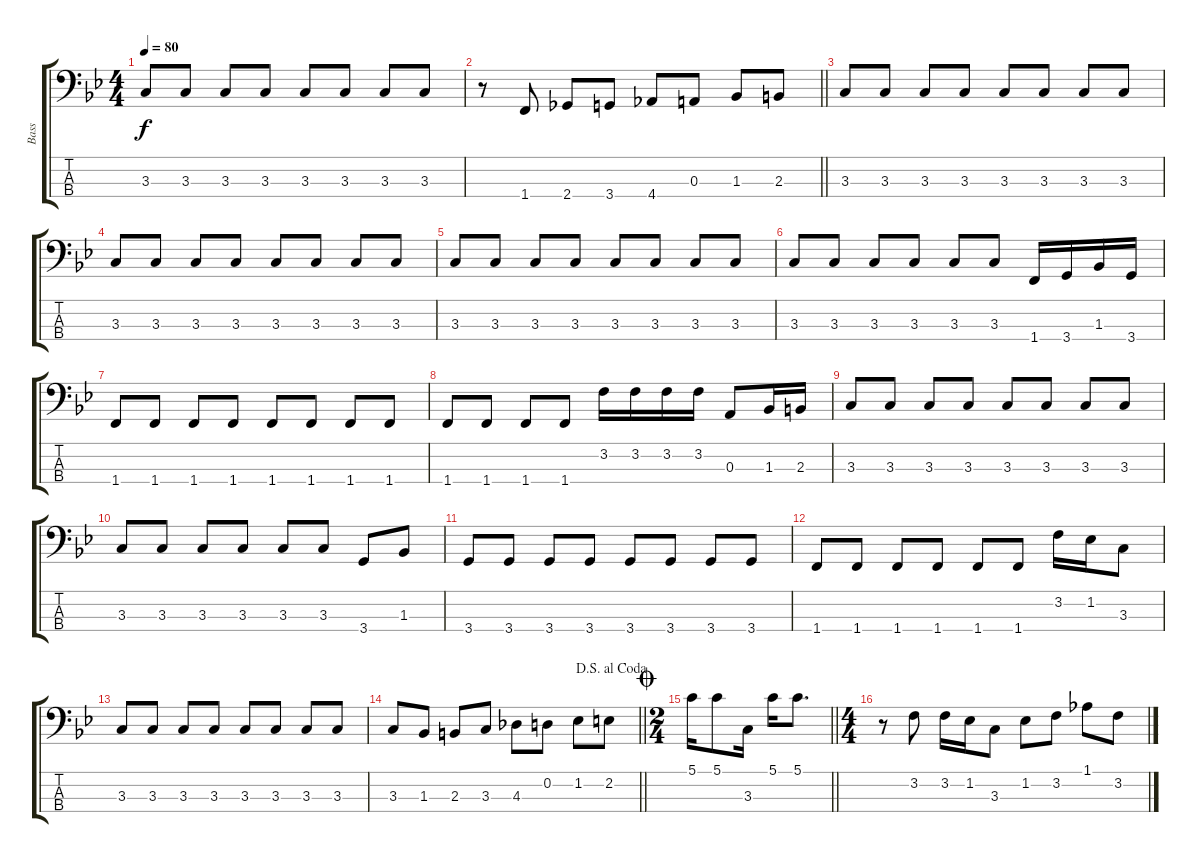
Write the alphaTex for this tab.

\track ("Bass" "Bass") {instrument electricbasspick}
\staff {score tabs}
\tuning (G2 D2 A1 E1) {hide}
\ts (4 4)
\tempo 80
\clef f4
\ks bb
3.3.8{dy f} 3.3.8 3.3.8 3.3.8 3.3.8 3.3.8 3.3.8 3.3.8 |
\barLineRight lightlight
r.8 1.4.8 2.4.8 3.4.8 4.4.8 0.3.8 1.3.8 2.3.8 |
3.3.8 3.3.8 3.3.8 3.3.8 3.3.8 3.3.8 3.3.8 3.3.8 |
3.3.8 3.3.8 3.3.8 3.3.8 3.3.8 3.3.8 3.3.8 3.3.8 |
3.3.8 3.3.8 3.3.8 3.3.8 3.3.8 3.3.8 3.3.8 3.3.8 |
3.3.8 3.3.8 3.3.8 3.3.8 3.3.8 3.3.8 1.4.16 3.4.16 1.3.16 3.4.16 |
1.4.8 1.4.8 1.4.8 1.4.8 1.4.8 1.4.8 1.4.8 1.4.8 |
1.4.8 1.4.8 1.4.8 1.4.8 3.2.16 3.2.16 3.2.16 3.2.16 0.3.8 1.3.16 2.3.16 |
3.3.8 3.3.8 3.3.8 3.3.8 3.3.8 3.3.8 3.3.8 3.3.8 |
3.3.8 3.3.8 3.3.8 3.3.8 3.3.8 3.3.8 3.4.8 1.3.8 |
3.4.8 3.4.8 3.4.8 3.4.8 3.4.8 3.4.8 3.4.8 3.4.8 |
1.4.8 1.4.8 1.4.8 1.4.8 1.4.8 1.4.8 3.2.16 1.2.16 3.3.8 |
3.3.8 3.3.8 3.3.8 3.3.8 3.3.8 3.3.8 3.3.8 3.3.8 |
\jump dalsegnoalcoda
\barLineRight lightlight
3.3.8 1.3.8 2.3.8 3.3.8 4.3.8 0.2.8 1.2.8 2.2.8 |
\ts (2 4)
\jump coda
\barLineRight lightlight
5.1.16 5.1.8 3.3.16 5.1.16 5.1.8{d} |
\ts (4 4)
\section ("" " ")
r.8 3.2.8 3.2.16 1.2.16 3.3.8 1.2.8 3.2.8 1.1.8 3.2.8
